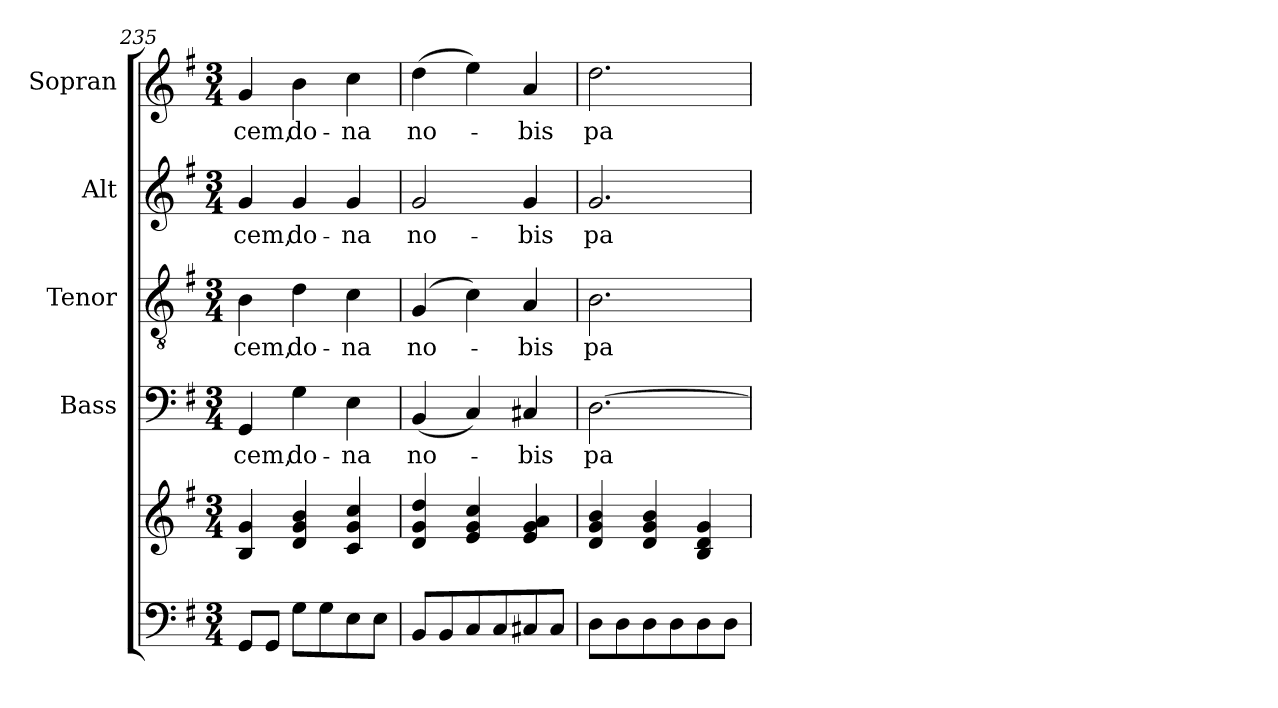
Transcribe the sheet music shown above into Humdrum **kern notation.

**kern	**kern	**kern	**text	**kern	**text	**kern	**text	**kern	**text
*part5	*part5	*part4	*part4	*part3	*part3	*part2	*part2	*part1	*part1
*staff6	*staff5	*staff4	*staff4	*staff3	*staff3	*staff2	*staff2	*staff1	*staff1
*	*	*I"Bass	*	*I"Tenor	*	*I"Alt	*	*I"Sopran	*
*	*	*I'B.	*	*I'T.	*	*I'A.	*	*I'S.	*
*clefF4	*clefG2	*clefF4	*	*clefGv2	*	*clefG2	*	*clefG2	*
*k[f#]	*k[f#]	*k[f#]	*	*k[f#]	*	*k[f#]	*	*k[f#]	*
*G:	*G:	*G:	*	*G:	*	*G:	*	*G:	*
*M3/4	*M3/4	*M3/4	*	*M3/4	*	*M3/4	*	*M3/4	*
=235	=235	=235	=235	=235	=235	=235	=235	=235	=235
!	!	!	!LO:LY:b	!	!LO:LY:b	!	!LO:LY:b	!	!LO:LY:b
8GG/L	4B/ 4g/	4GG/	-cem,	4B\	-cem,	4g/	-cem,	4g/	-cem,
8GG/J	.	.	.	.	.	.	.	.	.
!	!	!	!LO:LY:b	!	!LO:LY:b	!	!LO:LY:b	!	!LO:LY:b
8G\L	4d/ 4g/ 4b/	4G\	do-	4d\	do-	4g/	do-	4b\	do-
8G\	.	.	.	.	.	.	.	.	.
!	!	!	!LO:LY:b	!	!LO:LY:b	!	!LO:LY:b	!	!LO:LY:b
8E\	4c/ 4g/ 4cc/	4E\	-na	4c\	-na	4g/	-na	4cc\	-na
8E\J	.	.	.	.	.	.	.	.	.
=236	=236	=236	=236	=236	=236	=236	=236	=236	=236
!	!	!	!LO:LY:b	!	!LO:LY:b	!	!LO:LY:b	!	!LO:LY:b
8BB/L	4d/ 4g/ 4dd/	(<4BB/	no-	(4G/	no-	2g/	no-	(>4dd\	no-
8BB/	.	.	.	.	.	.	.	.	.
8C/	4e/ 4g/ 4cc/	4C/)	.	4c\)	.	.	.	4ee\)	.
8C/	.	.	.	.	.	.	.	.	.
!	!	!	!LO:LY:b	!	!LO:LY:b	!	!LO:LY:b	!	!LO:LY:b
8C#X/	4e/ 4g/ 4a/	4C#X/	-bis	4A/	-bis	4g/	-bis	4a/	-bis
8C#/J	.	.	.	.	.	.	.	.	.
=237	=237	=237	=237	=237	=237	=237	=237	=237	=237
!	!	!	!LO:LY:b	!	!LO:LY:b	!	!LO:LY:b	!	!LO:LY:b
8D\L	4d/ 4g/ 4b/	[2.D\	pa-	2.B\	pa-	2.g/	pa-	2.dd\	pa-
8D\	.	.	.	.	.	.	.	.	.
8D\	4d/ 4g/ 4b/	.	.	.	.	.	.	.	.
8D\	.	.	.	.	.	.	.	.	.
8D\	4B/ 4d/ 4g/	.	.	.	.	.	.	.	.
8D\J	.	.	.	.	.	.	.	.	.
=	=	=	=	=	=	=	=	=	=
*-	*-	*-	*-	*-	*-	*-	*-	*-	*-
